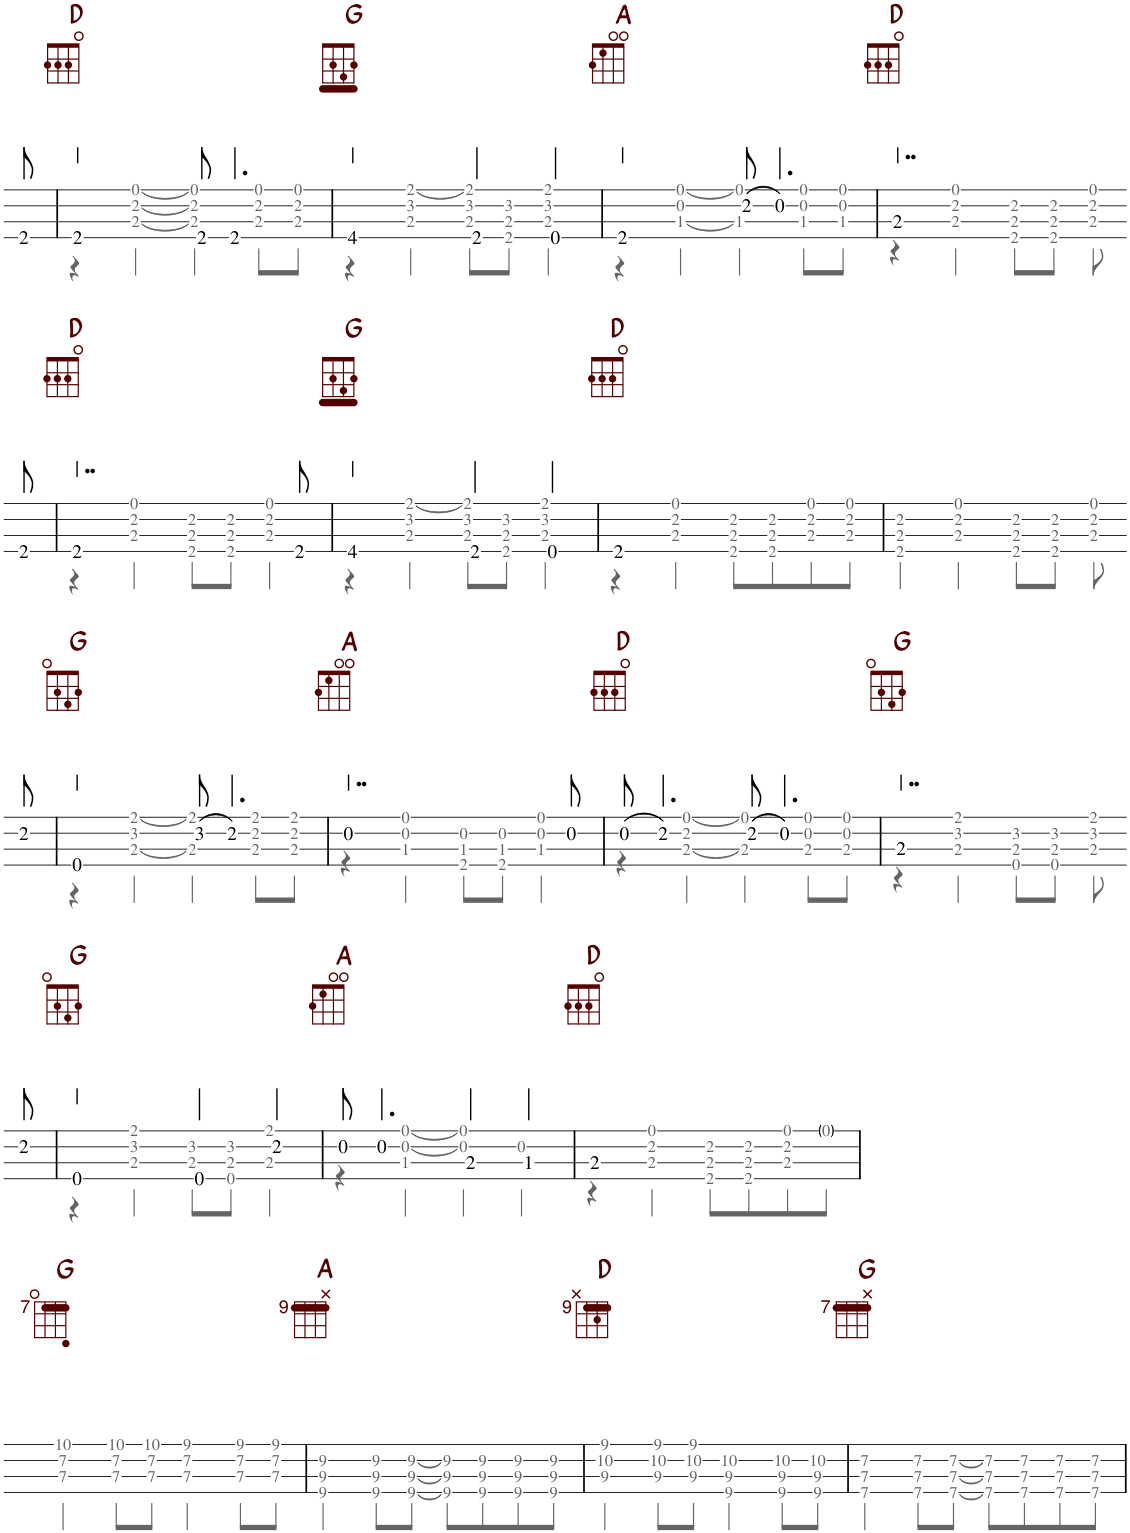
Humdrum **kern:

**kern	**harte
*part1	*part1
*staff1	*
*I"Ukulélé [Tablature]	*
!!LO:PB:g=z
*k[]	*
*M4/4	*
=22	=22
8a/	.
=23	=23
*^	*
2a/	4r	D:maj
.	[4d!i\ [4f#!i\ [4a!i\	.
8a/	4d!i\] 4f#!i\] 4a!i\]	.
4.a/	.	.
.	8d!i\ 8f#!i\ 8a!i\L	.
.	8d!i\ 8f#!i\ 8a!i\J	.
=24	=24	=24
2b/	4r	G:maj
.	4d!i\ 4g!i\ [4b!i\	.
4a/	8d!i\ 8g!i\ 8b!i\]L	.
.	8a!i\ 8d!i\ 8g!i\J	.
4g/	4d!i\ 4g!i\ 4b!i\	.
=25	=25	=25
2a/	4r	A:maj
.	[4d-!i\ 4e!i\ [4a!i\	.
(8f#/	4c#!i\] 4a!i\]	.
4.e/)	.	.
.	8d-!i\ 8e!i\ 8a!i\L	.
.	8d-!i\ 8e!i\ 8a!i\J	.
=26	=26	=26
2..d/	4r	D:maj
.	4d!i\ 4f#!i\ 4a!i\	.
.	8a!i\ 8d!i\ 8f#!i\L	.
.	8a!i\ 8d!i\ 8f#!i\J	.
.	8d!i\ 8f#!i\ 8a!i\	.
*v	*v	*
!!LO:LB:g=z
=27-	=27-
8a/	.
=28	=28
*^	*
2..a/	4r	D:maj
.	4d!i\ 4f#!i\ 4a!i\	.
.	8a!i\ 8d!i\ 8f#!i\L	.
.	8a!i\ 8d!i\ 8f#!i\J	.
.	4d!i\ 4f#!i\ 4a!i\	.
8a/	.	.
=29	=29	=29
2b/	4r	G:maj
.	4d!i\ 4g!i\ [4b!i\	.
4a/	8d!i\ 8g!i\ 8b!i\]L	.
.	8a!i\ 8d!i\ 8g!i\J	.
4g/	4d!i\ 4g!i\ 4b!i\	.
=30	=30	=30
1a	4r	D:maj
.	4d!i\ 4f#!i\ 4a!i\	.
.	8a!i\ 8d!i\ 8f#!i\L	.
.	8a!i\ 8d!i\ 8f#!i\	.
.	8d!i\ 8f#!i\ 8a!i\	.
.	8d!i\ 8f#!i\ 8a!i\J	.
=31	=31	=31
2..ryy	4a!i\ 4d!i\ 4f#!i\	.
.	4d!i\ 4f#!i\ 4a!i\	.
.	8a!i\ 8d!i\ 8f#!i\L	.
.	8a!i\ 8d!i\ 8f#!i\J	.
.	8d!i\ 8f#!i\ 8a!i\	.
*v	*v	*
!!LO:LB:g=z
=32-	=32-
8f#/	.
=33	=33
*^	*
2g/	4r	G:maj
.	[4d!i\ 4g!i\ [4b!i\	.
(8g/	4d!i\] 4b!i\]	.
4.f#/)	.	.
.	8d!i\ 8g-!i\ 8b!i\L	.
.	8d!i\ 8g-!i\ 8b!i\J	.
=34	=34	=34
2..e/	4r	A:maj
.	4d-!i\ 4e!i\ 4a!i\	.
.	8a!i\ 8d-!i\ 8e!i\L	.
.	8a!i\ 8d-!i\ 8e!i\J	.
.	4d-!i\ 4e!i\ 4a!i\	.
8e/	.	.
=35	=35	=35
(8e/	4r	D:maj
4.f#/)	.	.
.	[4d!i\ 4f#!i\ [4a!i\	.
(8f#/	4d!i\] 4a!i\]	.
4.e/)	.	.
.	8d!i\ 8e!i\ 8a!i\L	.
.	8d!i\ 8e!i\ 8a!i\J	.
=36	=36	=36
2..d/	4r	G:maj
.	4d!i\ 4g!i\ 4b!i\	.
.	8g!i\ 8d!i\ 8g!i\L	.
.	8g!i\ 8d!i\ 8g!i\J	.
.	8d!i\ 8g!i\ 8b!i\	.
*v	*v	*
!!LO:LB:g=z
=37-	=37-
8f#/	.
=38	=38
*^	*
2g/	4r	G:maj
.	4d!i\ 4g!i\ 4b!i\	.
4g/	8d!i\ 8g!i\L	.
.	8g!i\ 8d!i\ 8g!i\J	.
4f#/	4d!i\ 4b!i\	.
=39	=39	=39
8e/	4r	A:maj
4.e/	.	.
.	4d-!i\ [4e!i\ [4a!i\	.
4d/	4e!i\] 4a!i\]	.
4c#/	4e!i\	.
=40	=40	=40
1d	4r	D:maj
.	4d!i\ 4f#!i\ 4a!i\	.
.	8a!i\ 8d!i\ 8f#!i\L	.
.	8a!i\ 8d!i\ 8f#!i\	.
.	8d!i\ 8f#!i\ 8a!i\	.
.	8a!i\J	.
!!LO:LB:g=z	!!
=41	=41	=41
1ryy	4g!i\ 4b!i\ 4gg!i\	G:maj
.	8g!i\ 8b!i\ 8gg!i\L	.
.	8g!i\ 8b!i\ 8gg!i\J	.
.	4g!i\ 4b!i\ 4ff#!i\	.
.	8g!i\ 8b!i\ 8ff#!i\L	.
.	8g!i\ 8b!i\ 8ff#!i\J	.
=42	=42	=42
1ryy	4ee!i\ 4a!i\ 4dd-!i\	A:maj
.	8ee!i\ 8a!i\ 8cc#!i\L	.
.	[8ee!i\ [8a!i\ [8cc#!i\J	.
.	8ee!i\] 8a!i\] 8cc#!i\]L	.
.	8ee!i\ 8a!i\ 8cc#!i\	.
.	8ee!i\ 8a!i\ 8cc#!i\	.
.	8ee!i\ 8a!i\ 8dd-!i\J	.
=43	=43	=43
1ryy	4a!i\ 4dd!i\ 4gg-!i\	D:maj
.	8a!i\ 8dd!i\ 8ff#!i\L	.
.	8a!i\ 8dd!i\ 8gg-!i\J	.
.	4ee!i\ 4a!i\ 4dd!i\	.
.	8ee!i\ 8a!i\ 8dd!i\L	.
.	8ee!i\ 8a!i\ 8dd!i\J	.
=44	=44	=44
1ryy	4dd!i\ 4g!i\ 4b!i\	G:maj
.	8dd!i\ 8g!i\ 8b!i\L	.
.	[8dd!i\ [8g!i\ [8b!i\J	.
.	8dd!i\] 8g!i\] 8b!i\]L	.
.	8dd!i\ 8g!i\ 8b!i\	.
.	8dd!i\ 8g!i\ 8b!i\	.
.	8dd!i\ 8g!i\ 8b!i\J	.
*v	*v	*
=	=
*-	*-
